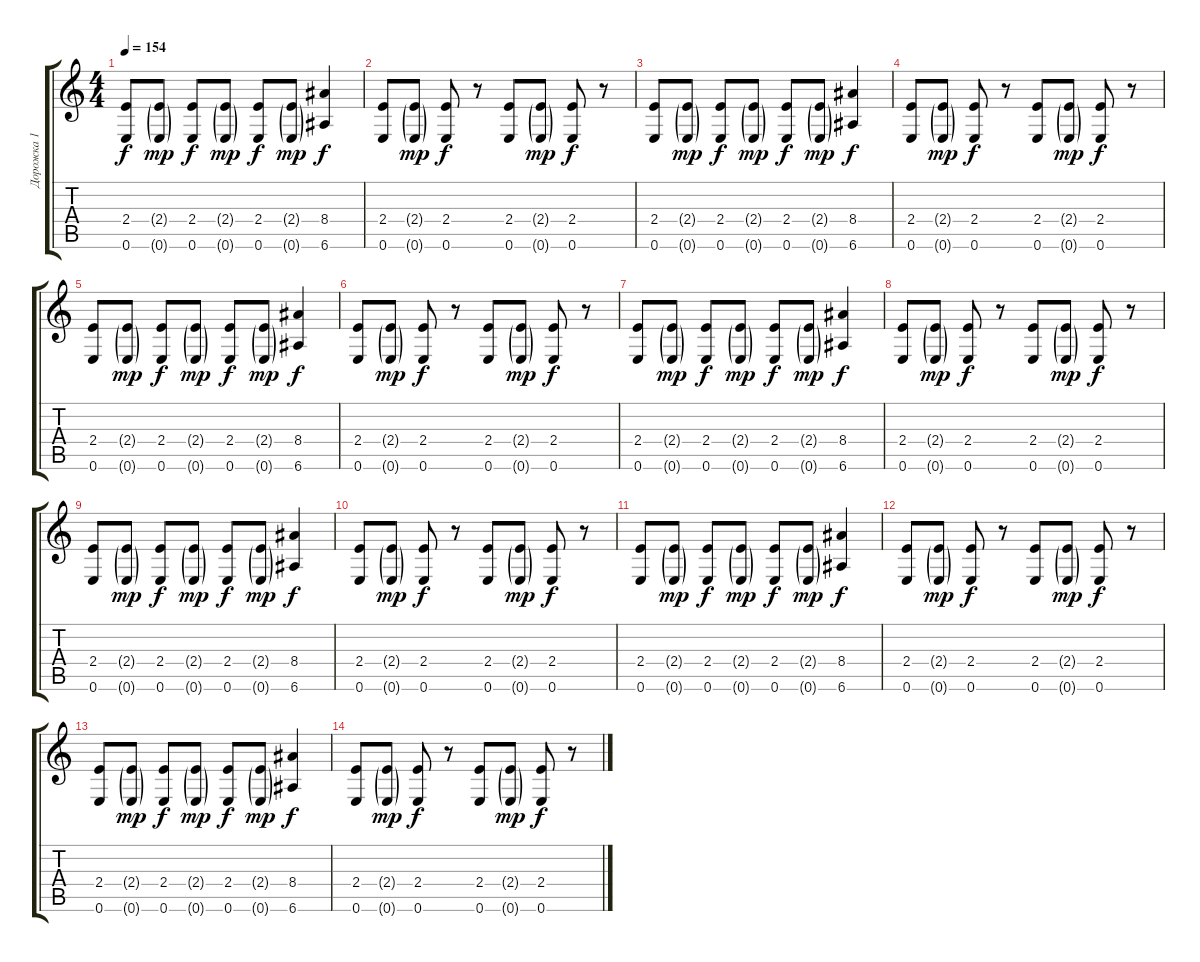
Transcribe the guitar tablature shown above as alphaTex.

\track ("Дорожка 1" "Дорожка 1") {instrument electricguitarmuted}
\staff {score tabs}
\tuning (E4 B3 G3 D3 A2 E2) {hide}
\ts (4 4)
\tempo 154
\clef g2
\ks c
(2.4 0.6).8{dy f} (2.4{g} 0.6{g}).8{dy mp} (2.4 0.6).8{dy f} (2.4{g} 0.6{g}).8{dy mp} (2.4 0.6).8{dy f} (2.4{g} 0.6{g}).8{dy mp} (8.4 6.6).4{dy f} |
(2.4 0.6).8 (2.4{g} 0.6{g}).8{dy mp} (2.4 0.6).8{dy f} r.8 (2.4 0.6).8 (2.4{g} 0.6{g}).8{dy mp} (2.4 0.6).8{dy f} r.8 |
(2.4 0.6).8 (2.4{g} 0.6{g}).8{dy mp} (2.4 0.6).8{dy f} (2.4{g} 0.6{g}).8{dy mp} (2.4 0.6).8{dy f} (2.4{g} 0.6{g}).8{dy mp} (8.4 6.6).4{dy f} |
(2.4 0.6).8 (2.4{g} 0.6{g}).8{dy mp} (2.4 0.6).8{dy f} r.8 (2.4 0.6).8 (2.4{g} 0.6{g}).8{dy mp} (2.4 0.6).8{dy f} r.8 |
(2.4 0.6).8 (2.4{g} 0.6{g}).8{dy mp} (2.4 0.6).8{dy f} (2.4{g} 0.6{g}).8{dy mp} (2.4 0.6).8{dy f} (2.4{g} 0.6{g}).8{dy mp} (8.4 6.6).4{dy f} |
(2.4 0.6).8 (2.4{g} 0.6{g}).8{dy mp} (2.4 0.6).8{dy f} r.8 (2.4 0.6).8 (2.4{g} 0.6{g}).8{dy mp} (2.4 0.6).8{dy f} r.8 |
(2.4 0.6).8 (2.4{g} 0.6{g}).8{dy mp} (2.4 0.6).8{dy f} (2.4{g} 0.6{g}).8{dy mp} (2.4 0.6).8{dy f} (2.4{g} 0.6{g}).8{dy mp} (8.4 6.6).4{dy f} |
(2.4 0.6).8 (2.4{g} 0.6{g}).8{dy mp} (2.4 0.6).8{dy f} r.8 (2.4 0.6).8 (2.4{g} 0.6{g}).8{dy mp} (2.4 0.6).8{dy f} r.8 |
(2.4 0.6).8 (2.4{g} 0.6{g}).8{dy mp} (2.4 0.6).8{dy f} (2.4{g} 0.6{g}).8{dy mp} (2.4 0.6).8{dy f} (2.4{g} 0.6{g}).8{dy mp} (8.4 6.6).4{dy f} |
(2.4 0.6).8 (2.4{g} 0.6{g}).8{dy mp} (2.4 0.6).8{dy f} r.8 (2.4 0.6).8 (2.4{g} 0.6{g}).8{dy mp} (2.4 0.6).8{dy f} r.8 |
(2.4 0.6).8 (2.4{g} 0.6{g}).8{dy mp} (2.4 0.6).8{dy f} (2.4{g} 0.6{g}).8{dy mp} (2.4 0.6).8{dy f} (2.4{g} 0.6{g}).8{dy mp} (8.4 6.6).4{dy f} |
(2.4 0.6).8 (2.4{g} 0.6{g}).8{dy mp} (2.4 0.6).8{dy f} r.8 (2.4 0.6).8 (2.4{g} 0.6{g}).8{dy mp} (2.4 0.6).8{dy f} r.8 |
(2.4 0.6).8 (2.4{g} 0.6{g}).8{dy mp} (2.4 0.6).8{dy f} (2.4{g} 0.6{g}).8{dy mp} (2.4 0.6).8{dy f} (2.4{g} 0.6{g}).8{dy mp} (8.4 6.6).4{dy f} |
(2.4 0.6).8 (2.4{g} 0.6{g}).8{dy mp} (2.4 0.6).8{dy f} r.8 (2.4 0.6).8 (2.4{g} 0.6{g}).8{dy mp} (2.4 0.6).8{dy f} r.8
